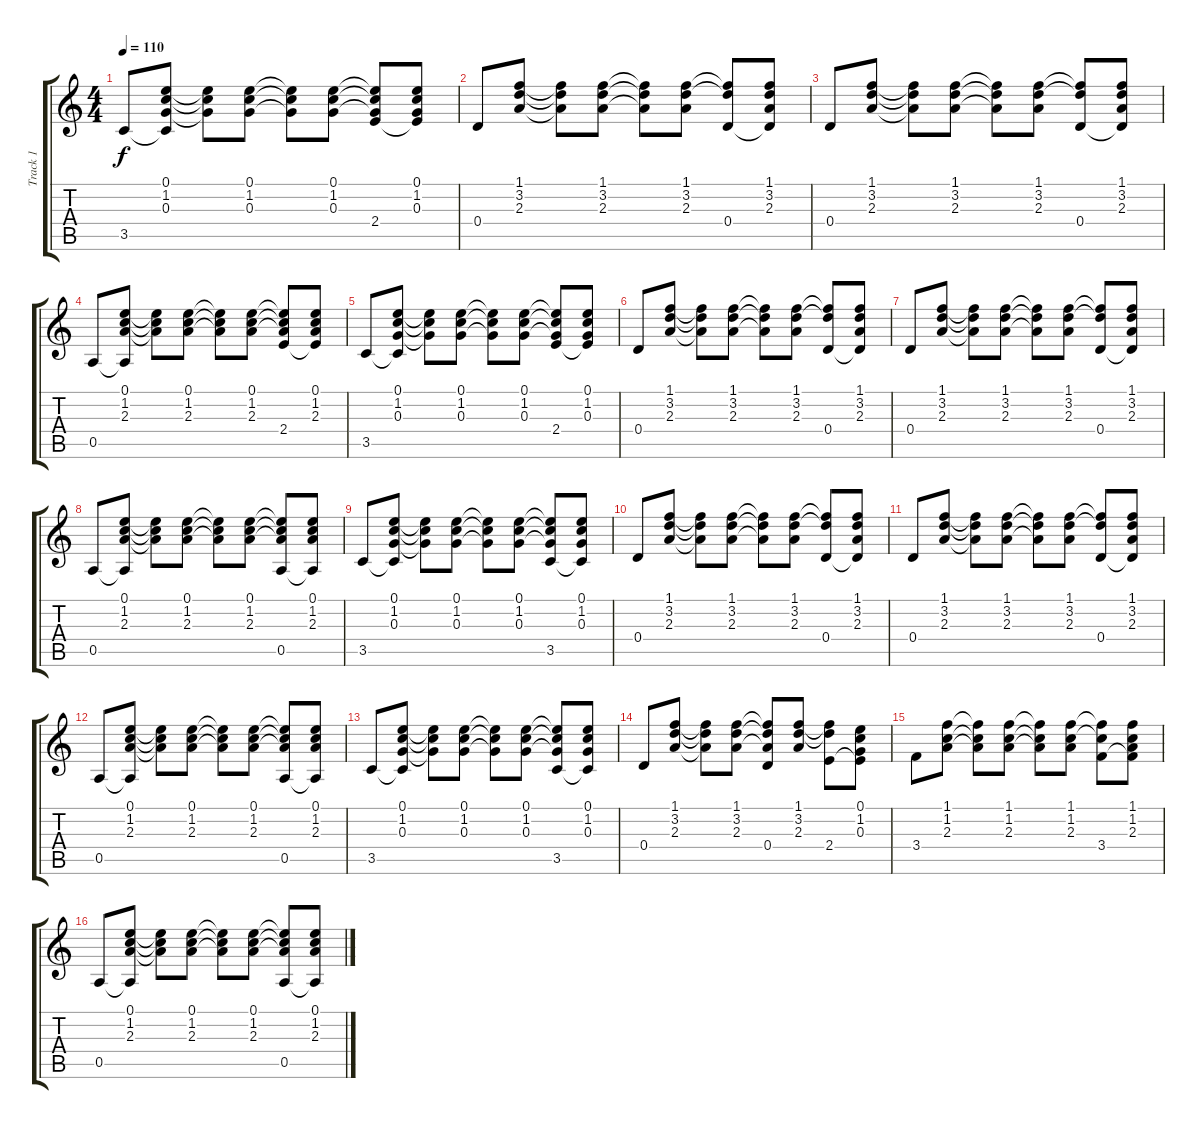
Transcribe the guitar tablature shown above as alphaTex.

\track ("Track 1" "Track 1") {instrument acousticguitarsteel}
\staff {score tabs}
\tuning (E4 B3 G3 D3 A2 E2) {hide}
\ts (4 4)
\tempo 110
\clef g2
\ks c
3.5.8{dy f} (0.1 1.2 0.3 3.5{t}).8 (0.1{t} 1.2{t} 0.3{t}).8 (0.1 1.2 0.3).8 (0.1{t} 1.2{t} 0.3{t}).8 (0.1 1.2 0.3).8 (0.1{t} 1.2{t} 0.3{t} 2.4).8 (0.1 1.2 0.3 2.4{t}).8 |
0.4.8 (1.1 3.2 2.3).8 (1.1{t} 3.2{t} 2.3{t}).8 (1.1 3.2 2.3).8 (1.1{t} 3.2{t} 2.3{t}).8 (1.1 3.2 2.3).8 (1.1{t} 3.2{t} 0.4).8 (1.1 3.2 2.3 0.4{t}).8 |
0.4.8 (1.1 3.2 2.3).8 (1.1{t} 3.2{t} 2.3{t}).8 (1.1 3.2 2.3).8 (1.1{t} 3.2{t} 2.3{t}).8 (1.1 3.2 2.3).8 (1.1{t} 3.2{t} 0.4).8 (1.1 3.2 2.3 0.4{t}).8 |
0.5.8 (0.1 1.2 2.3 0.5{t}).8 (0.1{t} 1.2{t} 2.3{t}).8 (0.1 1.2 2.3).8 (0.1{t} 1.2{t} 2.3{t}).8 (0.1 1.2 2.3).8 (0.1{t} 1.2{t} 2.3{t} 2.4).8 (0.1 1.2 2.3 2.4{t}).8 |
3.5.8 (0.1 1.2 0.3 3.5{t}).8 (0.1{t} 1.2{t} 0.3{t}).8 (0.1 1.2 0.3).8 (0.1{t} 1.2{t} 0.3{t}).8 (0.1 1.2 0.3).8 (0.1{t} 1.2{t} 0.3{t} 2.4).8 (0.1 1.2 0.3 2.4{t}).8 |
0.4.8 (1.1 3.2 2.3).8 (1.1{t} 3.2{t} 2.3{t}).8 (1.1 3.2 2.3).8 (1.1{t} 3.2{t} 2.3{t}).8 (1.1 3.2 2.3).8 (1.1{t} 3.2{t} 0.4).8 (1.1 3.2 2.3 0.4{t}).8 |
0.4.8 (1.1 3.2 2.3).8 (1.1{t} 3.2{t} 2.3{t}).8 (1.1 3.2 2.3).8 (1.1{t} 3.2{t} 2.3{t}).8 (1.1 3.2 2.3).8 (1.1{t} 3.2{t} 0.4).8 (1.1 3.2 2.3 0.4{t}).8 |
0.5.8 (0.1 1.2 2.3 0.5{t}).8 (0.1{t} 1.2{t} 2.3{t}).8 (0.1 1.2 2.3).8 (0.1{t} 1.2{t} 2.3{t}).8 (0.1 1.2 2.3).8 (0.1{t} 1.2{t} 2.3{t} 0.5).8 (0.1 1.2 2.3 0.5{t}).8 |
3.5.8 (0.1 1.2 0.3 3.5{t}).8 (0.1{t} 1.2{t} 0.3{t}).8 (0.1 1.2 0.3).8 (0.1{t} 1.2{t} 0.3{t}).8 (0.1 1.2 0.3).8 (0.1{t} 1.2{t} 0.3{t} 3.5).8 (0.1 1.2 0.3 3.5{t}).8 |
0.4.8 (1.1 3.2 2.3).8 (1.1{t} 3.2{t} 2.3{t}).8 (1.1 3.2 2.3).8 (1.1{t} 3.2{t} 2.3{t}).8 (1.1 3.2 2.3).8 (1.1{t} 3.2{t} 0.4).8 (1.1 3.2 2.3 0.4{t}).8 |
0.4.8 (1.1 3.2 2.3).8 (1.1{t} 3.2{t} 2.3{t}).8 (1.1 3.2 2.3).8 (1.1{t} 3.2{t} 2.3{t}).8 (1.1 3.2 2.3).8 (1.1{t} 3.2{t} 0.4).8 (1.1 3.2 2.3 0.4{t}).8 |
0.5.8 (0.1 1.2 2.3 0.5{t}).8 (0.1{t} 1.2{t} 2.3{t}).8 (0.1 1.2 2.3).8 (0.1{t} 1.2{t} 2.3{t}).8 (0.1 1.2 2.3).8 (0.1{t} 1.2{t} 2.3{t} 0.5).8 (0.1 1.2 2.3 0.5{t}).8 |
3.5.8 (0.1 1.2 0.3 3.5{t}).8 (0.1{t} 1.2{t} 0.3{t}).8 (0.1 1.2 0.3).8 (0.1{t} 1.2{t} 0.3{t}).8 (0.1 1.2 0.3).8 (0.1{t} 1.2{t} 0.3{t} 3.5).8 (0.1 1.2 0.3 3.5{t}).8 |
0.4.8 (1.1 3.2 2.3).8 (1.1{t} 3.2{t} 2.3{t}).8 (1.1 3.2 2.3).8 (1.1{t} 3.2{t} 2.3{t} 0.4).8 (1.1 3.2 2.3).8 (1.1{t} 3.2{t} 2.4).8 (0.1 1.2 0.3 2.4{t}).8 |
3.4.8 (1.1 1.2 2.3).8 (1.1{t} 1.2{t} 2.3{t}).8 (1.1 1.2 2.3).8 (1.1{t} 1.2{t} 2.3{t}).8 (1.1 1.2 2.3).8 (1.1{t} 1.2{t} 3.4).8 (1.1 1.2 2.3 3.4{t}).8 |
0.5.8 (0.1 1.2 2.3 0.5{t}).8 (0.1{t} 1.2{t} 2.3{t}).8 (0.1 1.2 2.3).8 (0.1{t} 1.2{t} 2.3{t}).8 (0.1 1.2 2.3).8 (0.1{t} 1.2{t} 2.3{t} 0.5).8 (0.1 1.2 2.3 0.5{t}).8
